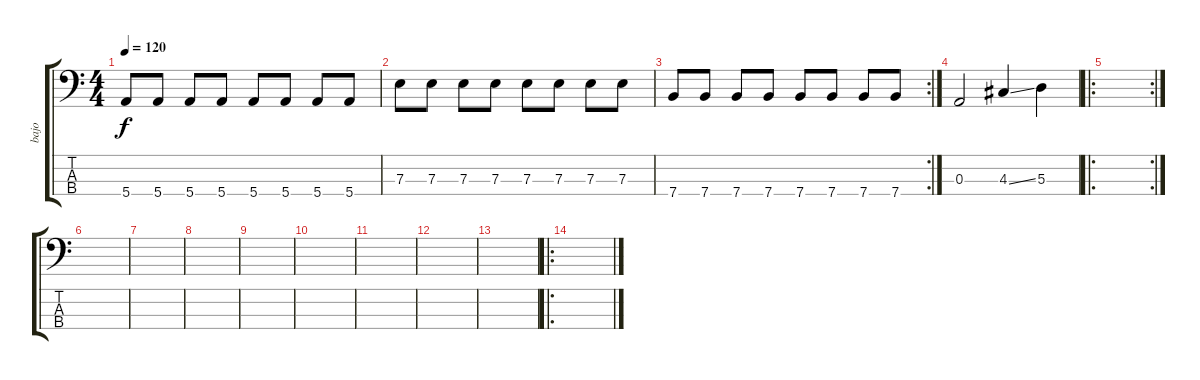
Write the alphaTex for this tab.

\track ("bajo" "bajo") {instrument electricbasspick}
\staff {score tabs}
\tuning (G2 D2 A1 E1) {hide}
\ts (4 4)
\tempo 120
\clef f4
\ks c
5.4.8{dy f} 5.4.8 5.4.8 5.4.8 5.4.8 5.4.8 5.4.8 5.4.8 |
7.3.8 7.3.8 7.3.8 7.3.8 7.3.8 7.3.8 7.3.8 7.3.8 |
\rc 2
7.4.8 7.4.8 7.4.8 7.4.8 7.4.8 7.4.8 7.4.8 7.4.8 |
0.3.2 4.3{ss}.4 5.3.4 |
\ro
\rc 2
|
|
|
|
|
|
|
|
|
\ro
